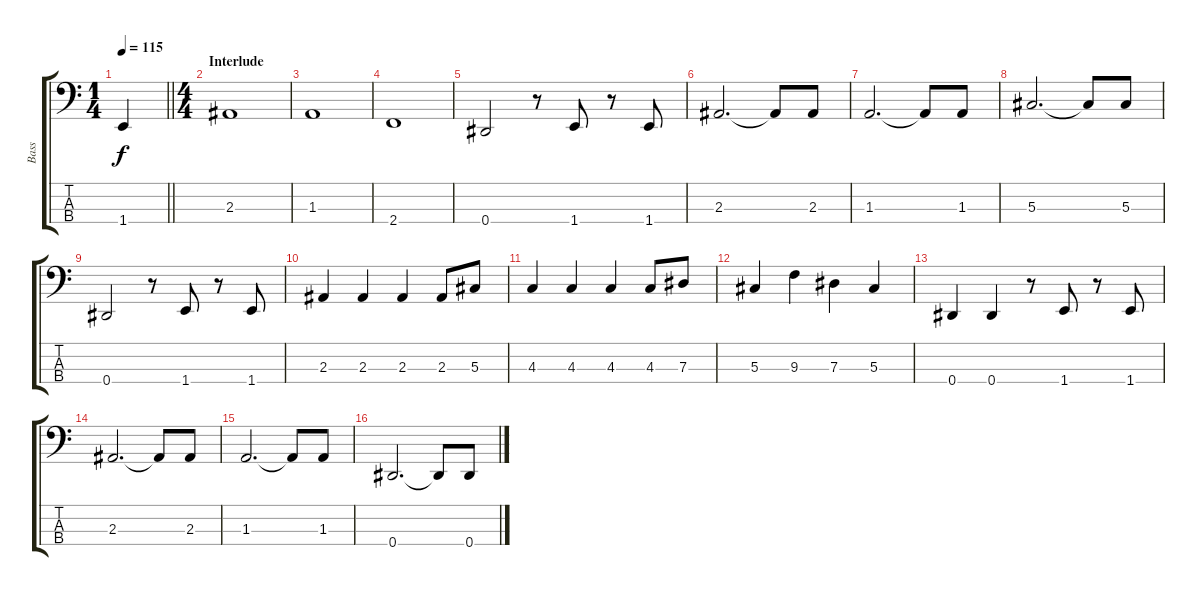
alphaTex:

\track ("Bass" "Bass") {instrument electricbassfinger}
\staff {score tabs}
\tuning (Gb2 Db2 Ab1 Eb1) {hide}
\ts (1 4)
\tempo 115
\clef f4
\barLineRight lightlight
\ks c
1.4{t}.4{dy f} |
\ts (4 4)
\section ("" "Interlude")
2.3.1 |
1.3.1 |
2.4.1 |
0.4.2 r.8 1.4.8 r.8 1.4.8 |
2.3.2{d} 2.3{t}.8 2.3.8 |
1.3.2{d} 1.3{t}.8 1.3.8 |
5.3.2{d} 5.3{t}.8 5.3.8 |
0.4.2 r.8 1.4.8 r.8 1.4.8 |
2.3.4 2.3.4 2.3.4 2.3.8 5.3.8 |
4.3.4 4.3.4 4.3.4 4.3.8 7.3.8 |
5.3.4 9.3.4 7.3.4 5.3.4 |
0.4.4 0.4.4 r.8 1.4.8 r.8 1.4.8 |
2.3.2{d} 2.3{t}.8 2.3.8 |
1.3.2{d} 1.3{t}.8 1.3.8 |
0.4.2{d} 0.4{t}.8 0.4.8
